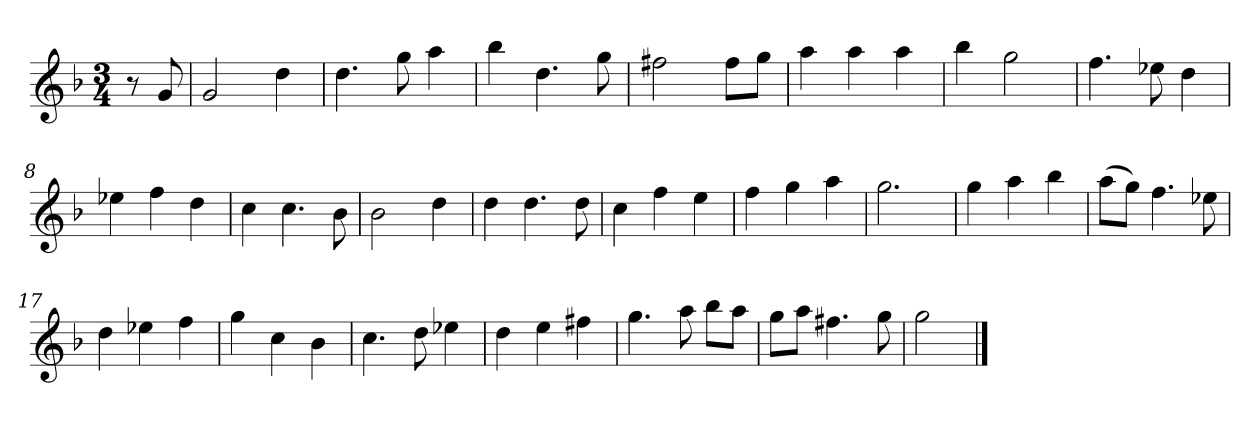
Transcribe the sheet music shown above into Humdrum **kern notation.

**kern
*part1
*staff1
*k[b-]
*M3/4
*MM120
=
8r
8g
=1
2g
4dd
=2
4.dd
8gg
4aa
=3
4bb-
4.dd
8gg
=4
2ff#X
8ff#L
8ggJ
=5
4aa
4aa
4aa
=6
4bb-
2gg
=7
4.ff
8ee-X
4dd
=8
4ee-X
4ff
4dd
=9
4cc
4.cc
8b-
=10
2b-
4dd
=11
4dd
4.dd
8dd
=12
4cc
4ff
4ee
=13
4ff
4gg
4aa
=14
2.gg
=15
4gg
4aa
4bb-
=16
(8aaL
8ggJ)
4.ff
8ee-X
=17
4dd
4ee-X
4ff
=18
4gg
4cc
4b-
=19
4.cc
8dd
4ee-X
=20
4dd
4ee
4ff#X
=21
4.gg
8aa
8bb-L
8aaJ
=22
8ggL
8aaJ
4.ff#X
8gg
=23
2gg
==
*-
